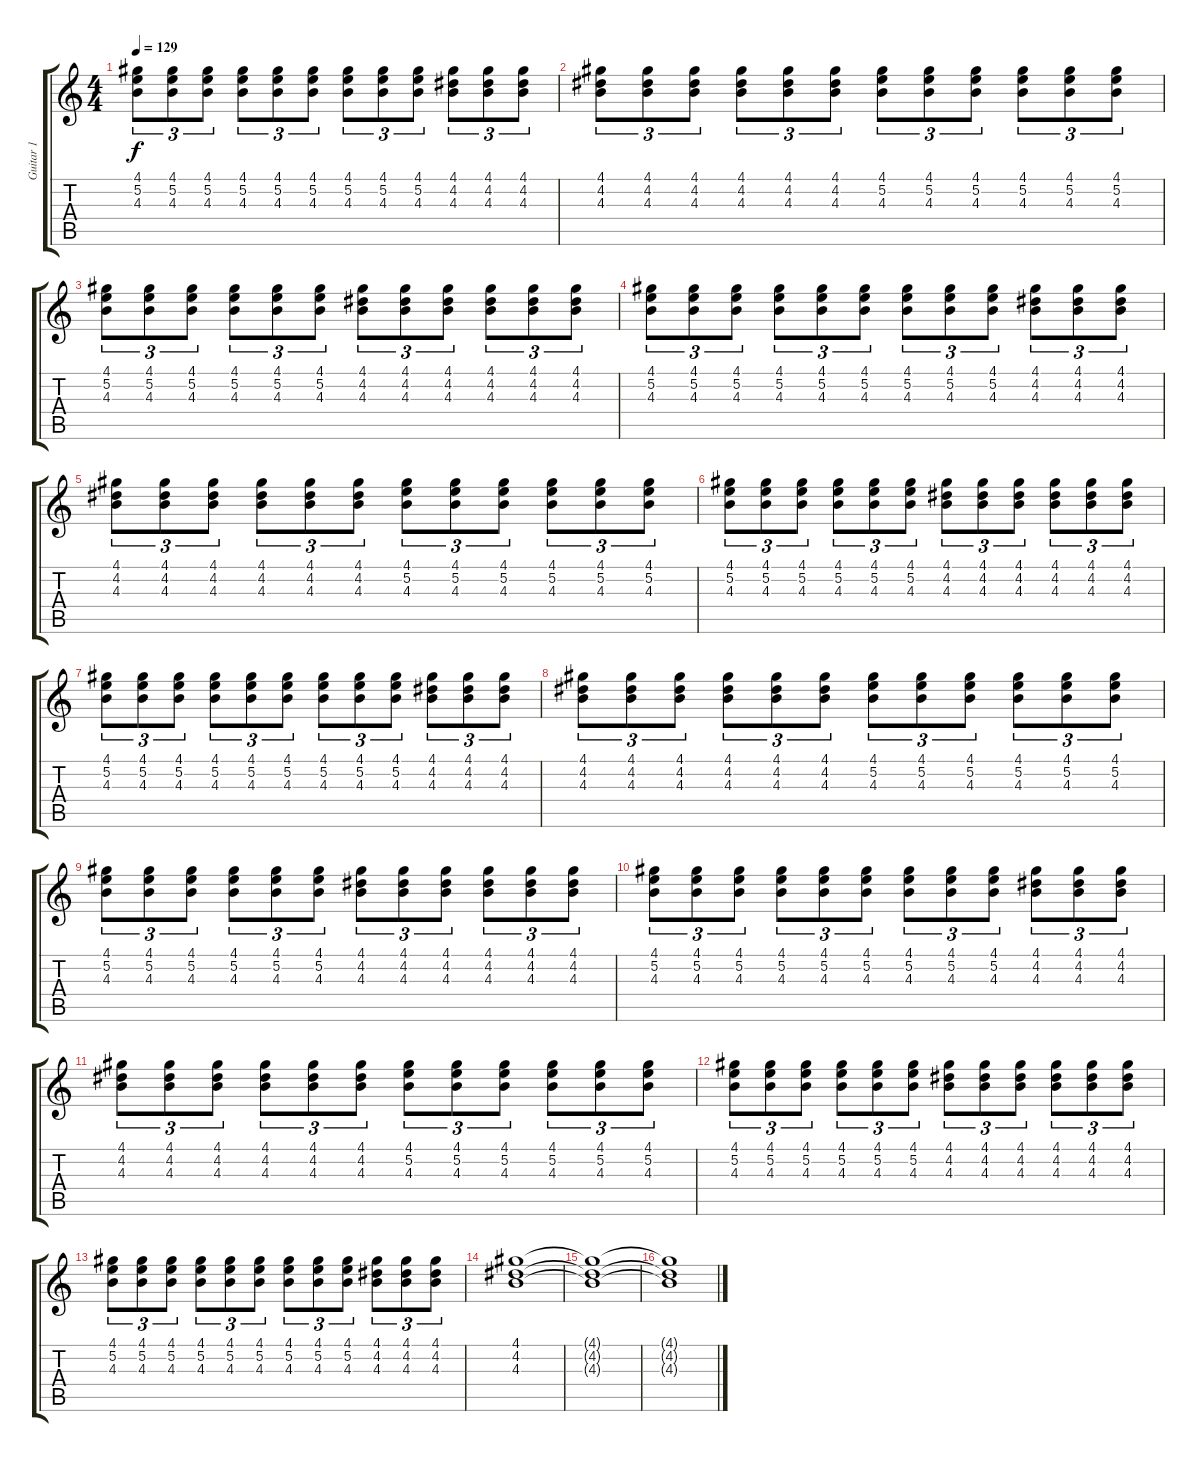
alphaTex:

\track ("Guitar 1" "Guitar 1") {instrument electricguitarclean}
\staff {score tabs}
\tuning (E4 B3 G3 D3 A2 E2) {hide}
\ts (4 4)
\tempo 129
\clef g2
\ks c
(4.1 5.2 4.3).8{tu (3 2) dy f volume 9} (4.1 5.2 4.3).8{tu (3 2)} (4.1 5.2 4.3).8{tu (3 2)} (4.1 5.2 4.3).8{tu (3 2)} (4.1 5.2 4.3).8{tu (3 2)} (4.1 5.2 4.3).8{tu (3 2)} (4.1 5.2 4.3).8{tu (3 2)} (4.1 5.2 4.3).8{tu (3 2)} (4.1 5.2 4.3).8{tu (3 2)} (4.1 4.2 4.3).8{tu (3 2)} (4.1 4.2 4.3).8{tu (3 2)} (4.1 4.2 4.3).8{tu (3 2)} |
(4.1 4.2 4.3).8{tu (3 2) volume 9} (4.1 4.2 4.3).8{tu (3 2)} (4.1 4.2 4.3).8{tu (3 2)} (4.1 4.2 4.3).8{tu (3 2)} (4.1 4.2 4.3).8{tu (3 2)} (4.1 4.2 4.3).8{tu (3 2)} (4.1 5.2 4.3).8{tu (3 2)} (4.1 5.2 4.3).8{tu (3 2)} (4.1 5.2 4.3).8{tu (3 2)} (4.1 5.2 4.3).8{tu (3 2)} (4.1 5.2 4.3).8{tu (3 2)} (4.1 5.2 4.3).8{tu (3 2)} |
(4.1 5.2 4.3).8{tu (3 2) volume 9} (4.1 5.2 4.3).8{tu (3 2)} (4.1 5.2 4.3).8{tu (3 2)} (4.1 5.2 4.3).8{tu (3 2)} (4.1 5.2 4.3).8{tu (3 2)} (4.1 5.2 4.3).8{tu (3 2)} (4.1 4.2 4.3).8{tu (3 2)} (4.1 4.2 4.3).8{tu (3 2)} (4.1 4.2 4.3).8{tu (3 2)} (4.1 4.2 4.3).8{tu (3 2)} (4.1 4.2 4.3).8{tu (3 2)} (4.1 4.2 4.3).8{tu (3 2)} |
(4.1 5.2 4.3).8{tu (3 2) volume 9} (4.1 5.2 4.3).8{tu (3 2)} (4.1 5.2 4.3).8{tu (3 2)} (4.1 5.2 4.3).8{tu (3 2)} (4.1 5.2 4.3).8{tu (3 2)} (4.1 5.2 4.3).8{tu (3 2)} (4.1 5.2 4.3).8{tu (3 2)} (4.1 5.2 4.3).8{tu (3 2)} (4.1 5.2 4.3).8{tu (3 2)} (4.1 4.2 4.3).8{tu (3 2)} (4.1 4.2 4.3).8{tu (3 2)} (4.1 4.2 4.3).8{tu (3 2)} |
(4.1 4.2 4.3).8{tu (3 2) volume 9} (4.1 4.2 4.3).8{tu (3 2)} (4.1 4.2 4.3).8{tu (3 2)} (4.1 4.2 4.3).8{tu (3 2)} (4.1 4.2 4.3).8{tu (3 2)} (4.1 4.2 4.3).8{tu (3 2)} (4.1 5.2 4.3).8{tu (3 2)} (4.1 5.2 4.3).8{tu (3 2)} (4.1 5.2 4.3).8{tu (3 2)} (4.1 5.2 4.3).8{tu (3 2)} (4.1 5.2 4.3).8{tu (3 2)} (4.1 5.2 4.3).8{tu (3 2)} |
(4.1 5.2 4.3).8{tu (3 2) volume 9} (4.1 5.2 4.3).8{tu (3 2)} (4.1 5.2 4.3).8{tu (3 2)} (4.1 5.2 4.3).8{tu (3 2)} (4.1 5.2 4.3).8{tu (3 2)} (4.1 5.2 4.3).8{tu (3 2)} (4.1 4.2 4.3).8{tu (3 2)} (4.1 4.2 4.3).8{tu (3 2)} (4.1 4.2 4.3).8{tu (3 2)} (4.1 4.2 4.3).8{tu (3 2)} (4.1 4.2 4.3).8{tu (3 2)} (4.1 4.2 4.3).8{tu (3 2)} |
(4.1 5.2 4.3).8{tu (3 2) volume 9} (4.1 5.2 4.3).8{tu (3 2)} (4.1 5.2 4.3).8{tu (3 2)} (4.1 5.2 4.3).8{tu (3 2)} (4.1 5.2 4.3).8{tu (3 2)} (4.1 5.2 4.3).8{tu (3 2)} (4.1 5.2 4.3).8{tu (3 2)} (4.1 5.2 4.3).8{tu (3 2)} (4.1 5.2 4.3).8{tu (3 2)} (4.1 4.2 4.3).8{tu (3 2)} (4.1 4.2 4.3).8{tu (3 2)} (4.1 4.2 4.3).8{tu (3 2)} |
(4.1 4.2 4.3).8{tu (3 2) volume 9} (4.1 4.2 4.3).8{tu (3 2)} (4.1 4.2 4.3).8{tu (3 2)} (4.1 4.2 4.3).8{tu (3 2)} (4.1 4.2 4.3).8{tu (3 2)} (4.1 4.2 4.3).8{tu (3 2)} (4.1 5.2 4.3).8{tu (3 2)} (4.1 5.2 4.3).8{tu (3 2)} (4.1 5.2 4.3).8{tu (3 2)} (4.1 5.2 4.3).8{tu (3 2)} (4.1 5.2 4.3).8{tu (3 2)} (4.1 5.2 4.3).8{tu (3 2)} |
(4.1 5.2 4.3).8{tu (3 2) volume 9} (4.1 5.2 4.3).8{tu (3 2)} (4.1 5.2 4.3).8{tu (3 2)} (4.1 5.2 4.3).8{tu (3 2)} (4.1 5.2 4.3).8{tu (3 2)} (4.1 5.2 4.3).8{tu (3 2)} (4.1 4.2 4.3).8{tu (3 2)} (4.1 4.2 4.3).8{tu (3 2)} (4.1 4.2 4.3).8{tu (3 2)} (4.1 4.2 4.3).8{tu (3 2)} (4.1 4.2 4.3).8{tu (3 2)} (4.1 4.2 4.3).8{tu (3 2)} |
(4.1 5.2 4.3).8{tu (3 2) volume 9} (4.1 5.2 4.3).8{tu (3 2)} (4.1 5.2 4.3).8{tu (3 2)} (4.1 5.2 4.3).8{tu (3 2)} (4.1 5.2 4.3).8{tu (3 2)} (4.1 5.2 4.3).8{tu (3 2)} (4.1 5.2 4.3).8{tu (3 2)} (4.1 5.2 4.3).8{tu (3 2)} (4.1 5.2 4.3).8{tu (3 2)} (4.1 4.2 4.3).8{tu (3 2)} (4.1 4.2 4.3).8{tu (3 2)} (4.1 4.2 4.3).8{tu (3 2)} |
(4.1 4.2 4.3).8{tu (3 2) volume 9} (4.1 4.2 4.3).8{tu (3 2)} (4.1 4.2 4.3).8{tu (3 2)} (4.1 4.2 4.3).8{tu (3 2)} (4.1 4.2 4.3).8{tu (3 2)} (4.1 4.2 4.3).8{tu (3 2)} (4.1 5.2 4.3).8{tu (3 2)} (4.1 5.2 4.3).8{tu (3 2)} (4.1 5.2 4.3).8{tu (3 2)} (4.1 5.2 4.3).8{tu (3 2)} (4.1 5.2 4.3).8{tu (3 2)} (4.1 5.2 4.3).8{tu (3 2)} |
(4.1 5.2 4.3).8{tu (3 2) volume 9} (4.1 5.2 4.3).8{tu (3 2)} (4.1 5.2 4.3).8{tu (3 2)} (4.1 5.2 4.3).8{tu (3 2)} (4.1 5.2 4.3).8{tu (3 2)} (4.1 5.2 4.3).8{tu (3 2)} (4.1 4.2 4.3).8{tu (3 2)} (4.1 4.2 4.3).8{tu (3 2)} (4.1 4.2 4.3).8{tu (3 2)} (4.1 4.2 4.3).8{tu (3 2)} (4.1 4.2 4.3).8{tu (3 2)} (4.1 4.2 4.3).8{tu (3 2)} |
(4.1 5.2 4.3).8{tu (3 2) volume 9} (4.1 5.2 4.3).8{tu (3 2)} (4.1 5.2 4.3).8{tu (3 2)} (4.1 5.2 4.3).8{tu (3 2)} (4.1 5.2 4.3).8{tu (3 2)} (4.1 5.2 4.3).8{tu (3 2)} (4.1 5.2 4.3).8{tu (3 2)} (4.1 5.2 4.3).8{tu (3 2)} (4.1 5.2 4.3).8{tu (3 2)} (4.1 4.2 4.3).8{tu (3 2)} (4.1 4.2 4.3).8{tu (3 2)} (4.1 4.2 4.3).8{tu (3 2)} |
(4.1 4.2 4.3).1 |
(4.1{t} 4.2{t} 4.3{t}).1 |
(4.1{t} 4.2{t} 4.3{t}).1
